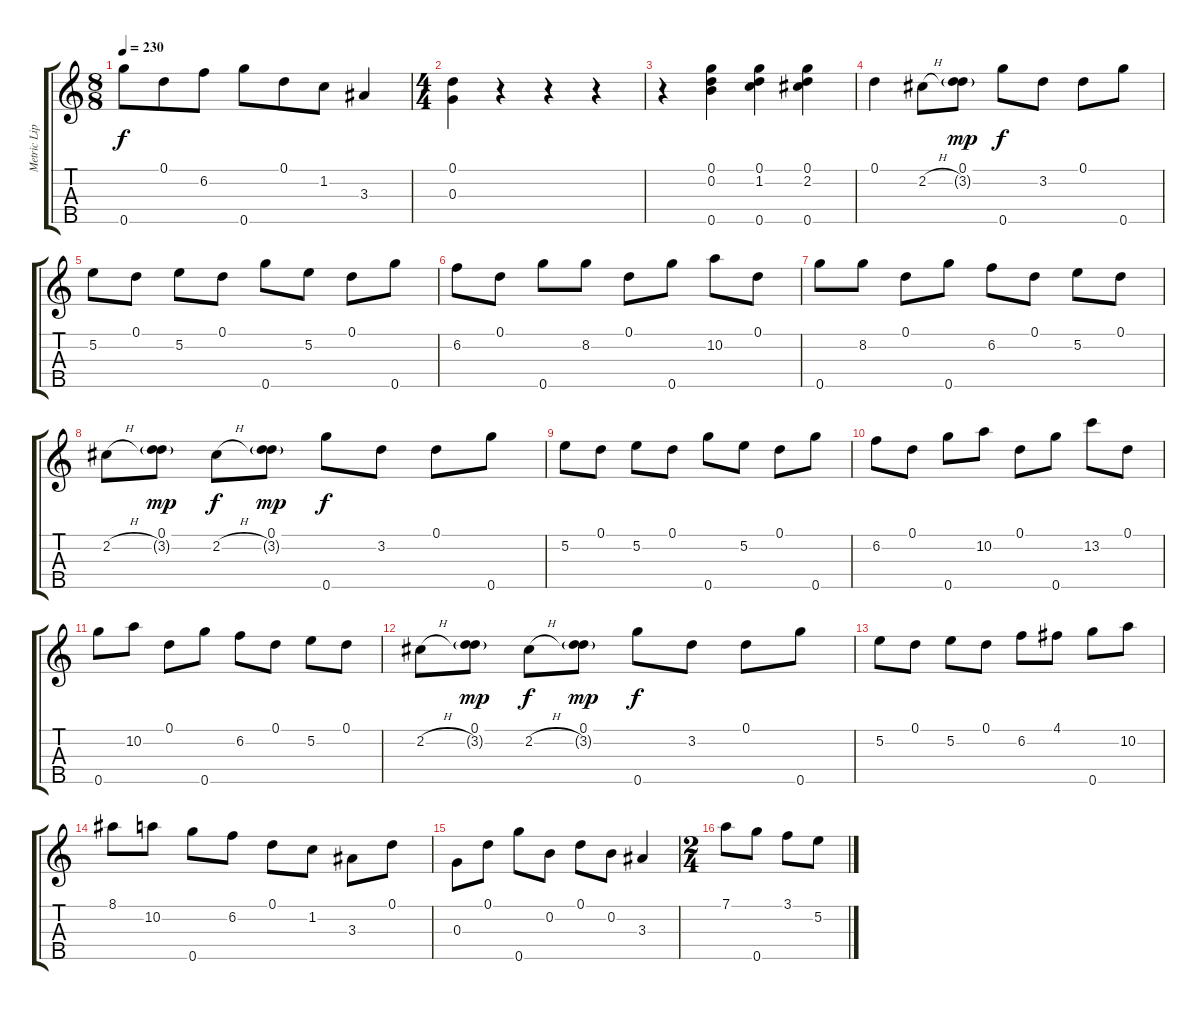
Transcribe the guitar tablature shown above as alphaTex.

\track ("Metric Lips" "Metric Lip") {instrument banjo}
\staff {score tabs}
\tuning (D4 B3 G3 D3 G4) {hide}
\displaytranspose 12
\ts (8 8)
\tempo 230
\clef g2
\ks c
0.5.8{dy f} 0.1.8 6.2.8 0.5.8 0.1.8 1.2.8 3.3.4 |
\ts (4 4)
(0.1 0.3).4 r.4 r.4 r.4 |
r.4 (0.1 0.2 0.5).4 (0.1 1.2 0.5).4 (0.1 2.2 0.5).4 |
0.1.4 2.2{h}.8 (0.1 3.2{g}).8{dy mp} 0.5.8{dy f} 3.2.8 0.1.8 0.5.8 |
5.2.8 0.1.8 5.2.8 0.1.8 0.5.8 5.2.8 0.1.8 0.5.8 |
6.2.8 0.1.8 0.5.8 8.2.8 0.1.8 0.5.8 10.2.8 0.1.8 |
0.5.8 8.2.8 0.1.8 0.5.8 6.2.8 0.1.8 5.2.8 0.1.8 |
2.2{h}.8 (0.1 3.2{g}).8{dy mp} 2.2{h}.8{dy f} (0.1 3.2{g}).8{dy mp} 0.5.8{dy f} 3.2.8 0.1.8 0.5.8 |
5.2.8 0.1.8 5.2.8 0.1.8 0.5.8 5.2.8 0.1.8 0.5.8 |
6.2.8 0.1.8 0.5.8 10.2.8 0.1.8 0.5.8 13.2.8 0.1.8 |
0.5.8 10.2.8 0.1.8 0.5.8 6.2.8 0.1.8 5.2.8 0.1.8 |
2.2{h}.8 (0.1 3.2{g}).8{dy mp} 2.2{h}.8{dy f} (0.1 3.2{g}).8{dy mp} 0.5.8{dy f} 3.2.8 0.1.8 0.5.8 |
5.2.8 0.1.8 5.2.8 0.1.8 6.2.8 4.1.8 0.5.8 10.2.8 |
8.1.8 10.2.8 0.5.8 6.2.8 0.1.8 1.2.8 3.3.8 0.1.8 |
0.3.8 0.1.8 0.5.8 0.2.8 0.1.8 0.2.8 3.3.4 |
\ts (2 4)
7.1.8 0.5.8 3.1.8 5.2.8
